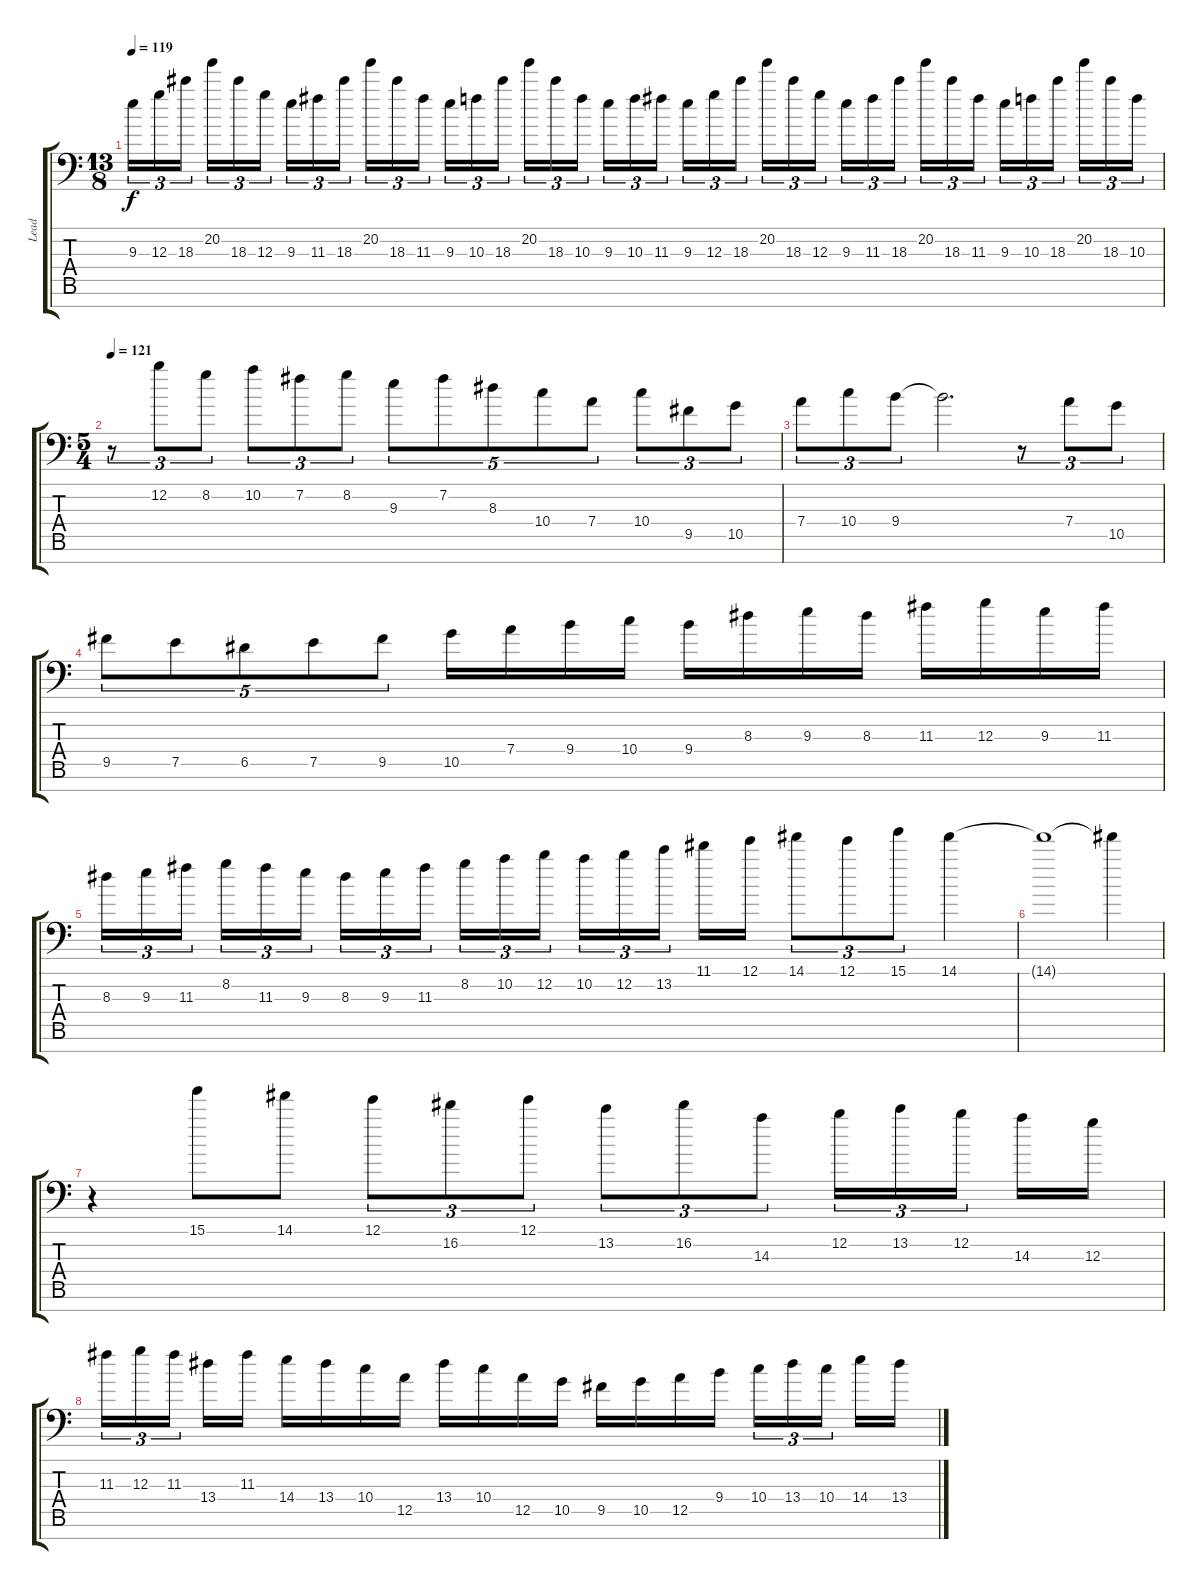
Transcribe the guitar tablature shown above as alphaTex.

\track ("Lead" "Lead") {instrument distortionguitar}
\staff {score tabs}
\tuning (E4 B3 G3 D3 A2 E2 A1) {hide}
\ts (13 8)
\tempo 119
\clef f4
\ks c
9.3.16{tu (3 2) dy f} 12.3.16{tu (3 2)} 18.3.16{tu (3 2)} 20.2.16{tu (3 2)} 18.3.16{tu (3 2)} 12.3.16{tu (3 2)} 9.3.16{tu (3 2)} 11.3.16{tu (3 2)} 18.3.16{tu (3 2)} 20.2.16{tu (3 2)} 18.3.16{tu (3 2)} 11.3.16{tu (3 2)} 9.3.16{tu (3 2)} 10.3.16{tu (3 2)} 18.3.16{tu (3 2)} 20.2.16{tu (3 2)} 18.3.16{tu (3 2)} 10.3.16{tu (3 2)} 9.3.16{tu (3 2)} 10.3.16{tu (3 2)} 11.3.16{tu (3 2)} 9.3.16{tu (3 2)} 12.3.16{tu (3 2)} 18.3.16{tu (3 2)} 20.2.16{tu (3 2)} 18.3.16{tu (3 2)} 12.3.16{tu (3 2)} 9.3.16{tu (3 2)} 11.3.16{tu (3 2)} 18.3.16{tu (3 2)} 20.2.16{tu (3 2)} 18.3.16{tu (3 2)} 11.3.16{tu (3 2)} 9.3.16{tu (3 2)} 10.3.16{tu (3 2)} 18.3.16{tu (3 2)} 20.2.16{tu (3 2)} 18.3.16{tu (3 2)} 10.3.16{tu (3 2)} |
\ts (5 4)
\tempo 121
r.8{tu (3 2)} 12.2.8{tu (3 2)} 8.2.8{tu (3 2)} 10.2.8{tu (3 2)} 7.2.8{tu (3 2)} 8.2.8{tu (3 2)} 9.3.8{tu (5 4)} 7.2.8{tu (5 4)} 8.3.8{tu (5 4)} 10.4.8{tu (5 4)} 7.4.8{tu (5 4)} 10.4.8{tu (3 2)} 9.5.8{tu (3 2)} 10.5.8{tu (3 2)} |
7.4.8{tu (3 2)} 10.4.8{tu (3 2)} 9.4.8{tu (3 2)} 9.4{t}.2{d} r.8{tu (3 2)} 7.4.8{tu (3 2)} 10.5.8{tu (3 2)} |
9.5.8{tu (5 4)} 7.5.8{tu (5 4)} 6.5.8{tu (5 4)} 7.5.8{tu (5 4)} 9.5.8{tu (5 4)} 10.5.16 7.4.16 9.4.16 10.4.16 9.4.16 8.3.16 9.3.16 8.3.16 11.3.16 12.3.16 9.3.16 11.3.16 |
8.3.16{tu (3 2)} 9.3.16{tu (3 2)} 11.3.16{tu (3 2) beam splitsecondary} 8.2.16{tu (3 2)} 11.3.16{tu (3 2)} 9.3.16{tu (3 2)} 8.3.16{tu (3 2)} 9.3.16{tu (3 2)} 11.3.16{tu (3 2) beam splitsecondary} 8.2.16{tu (3 2)} 10.2.16{tu (3 2)} 12.2.16{tu (3 2)} 10.2.16{tu (3 2)} 12.2.16{tu (3 2)} 13.2.16{tu (3 2) beam splitsecondary} 11.1.16 12.1.16 14.1.8{tu (3 2)} 12.1.8{tu (3 2)} 15.1.8{tu (3 2)} 14.1.4 |
14.1{t}.1 14.1{t}.4 |
r.4 15.1.8 14.1.8 12.1.8{tu (3 2)} 16.2.8{tu (3 2)} 12.1.8{tu (3 2)} 13.2.8{tu (3 2)} 16.2.8{tu (3 2)} 14.3.8{tu (3 2)} 12.2.16{tu (3 2)} 13.2.16{tu (3 2)} 12.2.16{tu (3 2) beam splitsecondary} 14.3.16 12.3.16 |
11.3.16{tu (3 2)} 12.3.16{tu (3 2)} 11.3.16{tu (3 2) beam splitsecondary} 13.4.16 11.3.16 14.4.16 13.4.16 10.4.16 12.5.16 13.4.16 10.4.16 12.5.16 10.5.16 9.5.16 10.5.16 12.5.16 9.4.16 10.4.16{tu (3 2)} 13.4.16{tu (3 2)} 10.4.16{tu (3 2) beam splitsecondary} 14.4.16 13.4.16
